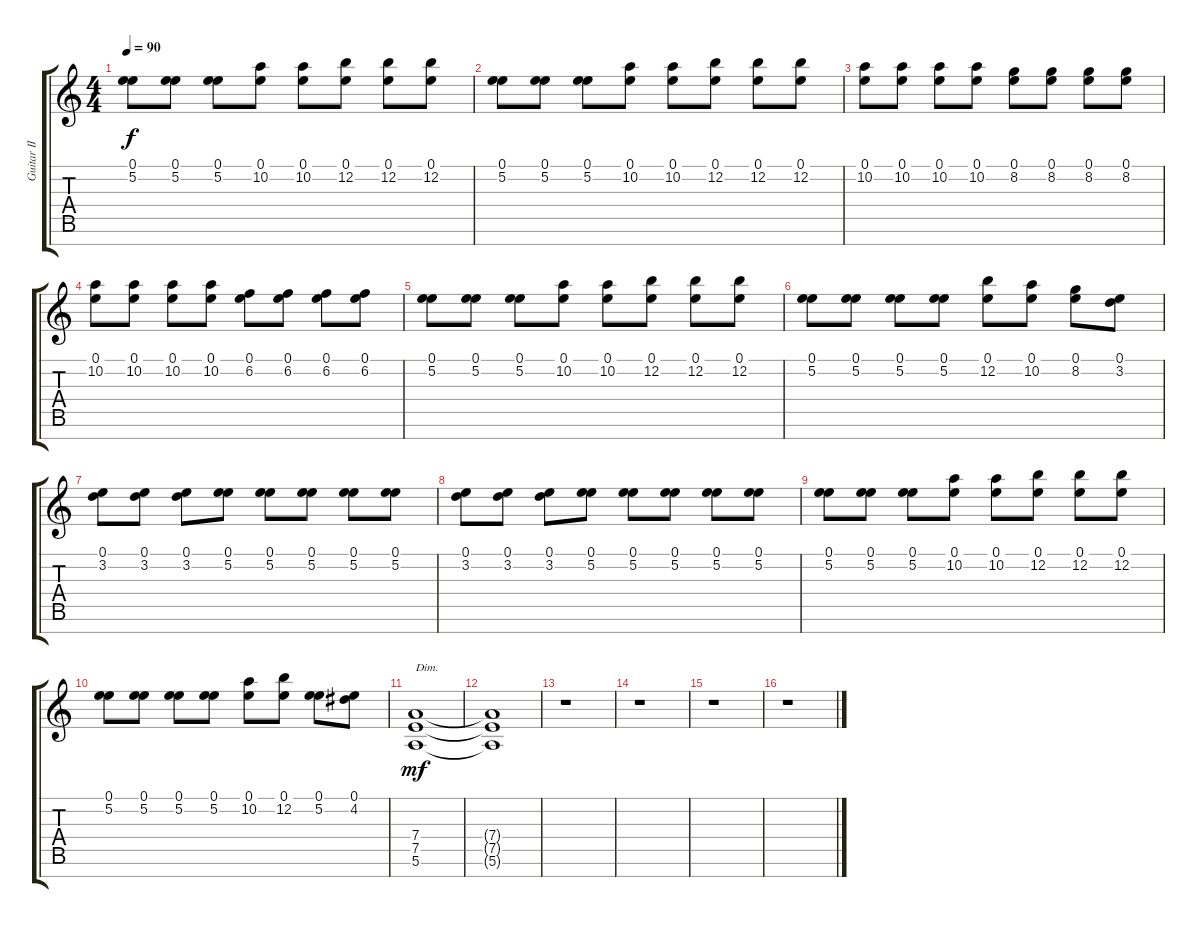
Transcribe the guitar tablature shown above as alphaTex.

\track ("Guitar II" "Guitar II") {instrument distortionguitar}
\staff {score tabs}
\tuning (E4 B3 G3 D3 A2 E2 B1) {hide}
\ts (4 4)
\tempo 90
\clef g2
\ks c
(0.1 5.2).8{dy f} (0.1 5.2).8 (0.1 5.2).8 (0.1 10.2).8 (0.1 10.2).8 (0.1 12.2).8 (0.1 12.2).8 (0.1 12.2).8 |
(0.1 5.2).8 (0.1 5.2).8 (0.1 5.2).8 (0.1 10.2).8 (0.1 10.2).8 (0.1 12.2).8 (0.1 12.2).8 (0.1 12.2).8 |
(0.1 10.2).8 (0.1 10.2).8 (0.1 10.2).8 (0.1 10.2).8 (0.1 8.2).8 (0.1 8.2).8 (0.1 8.2).8 (0.1 8.2).8 |
(0.1 10.2).8 (0.1 10.2).8 (0.1 10.2).8 (0.1 10.2).8 (0.1 6.2).8 (0.1 6.2).8 (0.1 6.2).8 (0.1 6.2).8 |
(0.1 5.2).8 (0.1 5.2).8 (0.1 5.2).8 (0.1 10.2).8 (0.1 10.2).8 (0.1 12.2).8 (0.1 12.2).8 (0.1 12.2).8 |
(0.1 5.2).8 (0.1 5.2).8 (0.1 5.2).8 (0.1 5.2).8 (0.1 12.2).8 (0.1 10.2).8 (0.1 8.2).8 (0.1 3.2).8 |
(0.1 3.2).8 (0.1 3.2).8 (0.1 3.2).8 (0.1 5.2).8 (0.1 5.2).8 (0.1 5.2).8 (0.1 5.2).8 (0.1 5.2).8 |
(0.1 3.2).8 (0.1 3.2).8 (0.1 3.2).8 (0.1 5.2).8 (0.1 5.2).8 (0.1 5.2).8 (0.1 5.2).8 (0.1 5.2).8 |
(0.1 5.2).8 (0.1 5.2).8 (0.1 5.2).8 (0.1 10.2).8 (0.1 10.2).8 (0.1 12.2).8 (0.1 12.2).8 (0.1 12.2).8 |
(0.1 5.2).8 (0.1 5.2).8 (0.1 5.2).8 (0.1 5.2).8 (0.1 10.2).8 (0.1 12.2).8 (0.1 5.2).8 (0.1 4.2).8 |
(7.4 7.5 5.6).1{txt "Dim." dy mf} |
(7.4{t} 7.5{t} 5.6{t}).1 |
r.1 |
r.1 |
r.1 |
r.1
